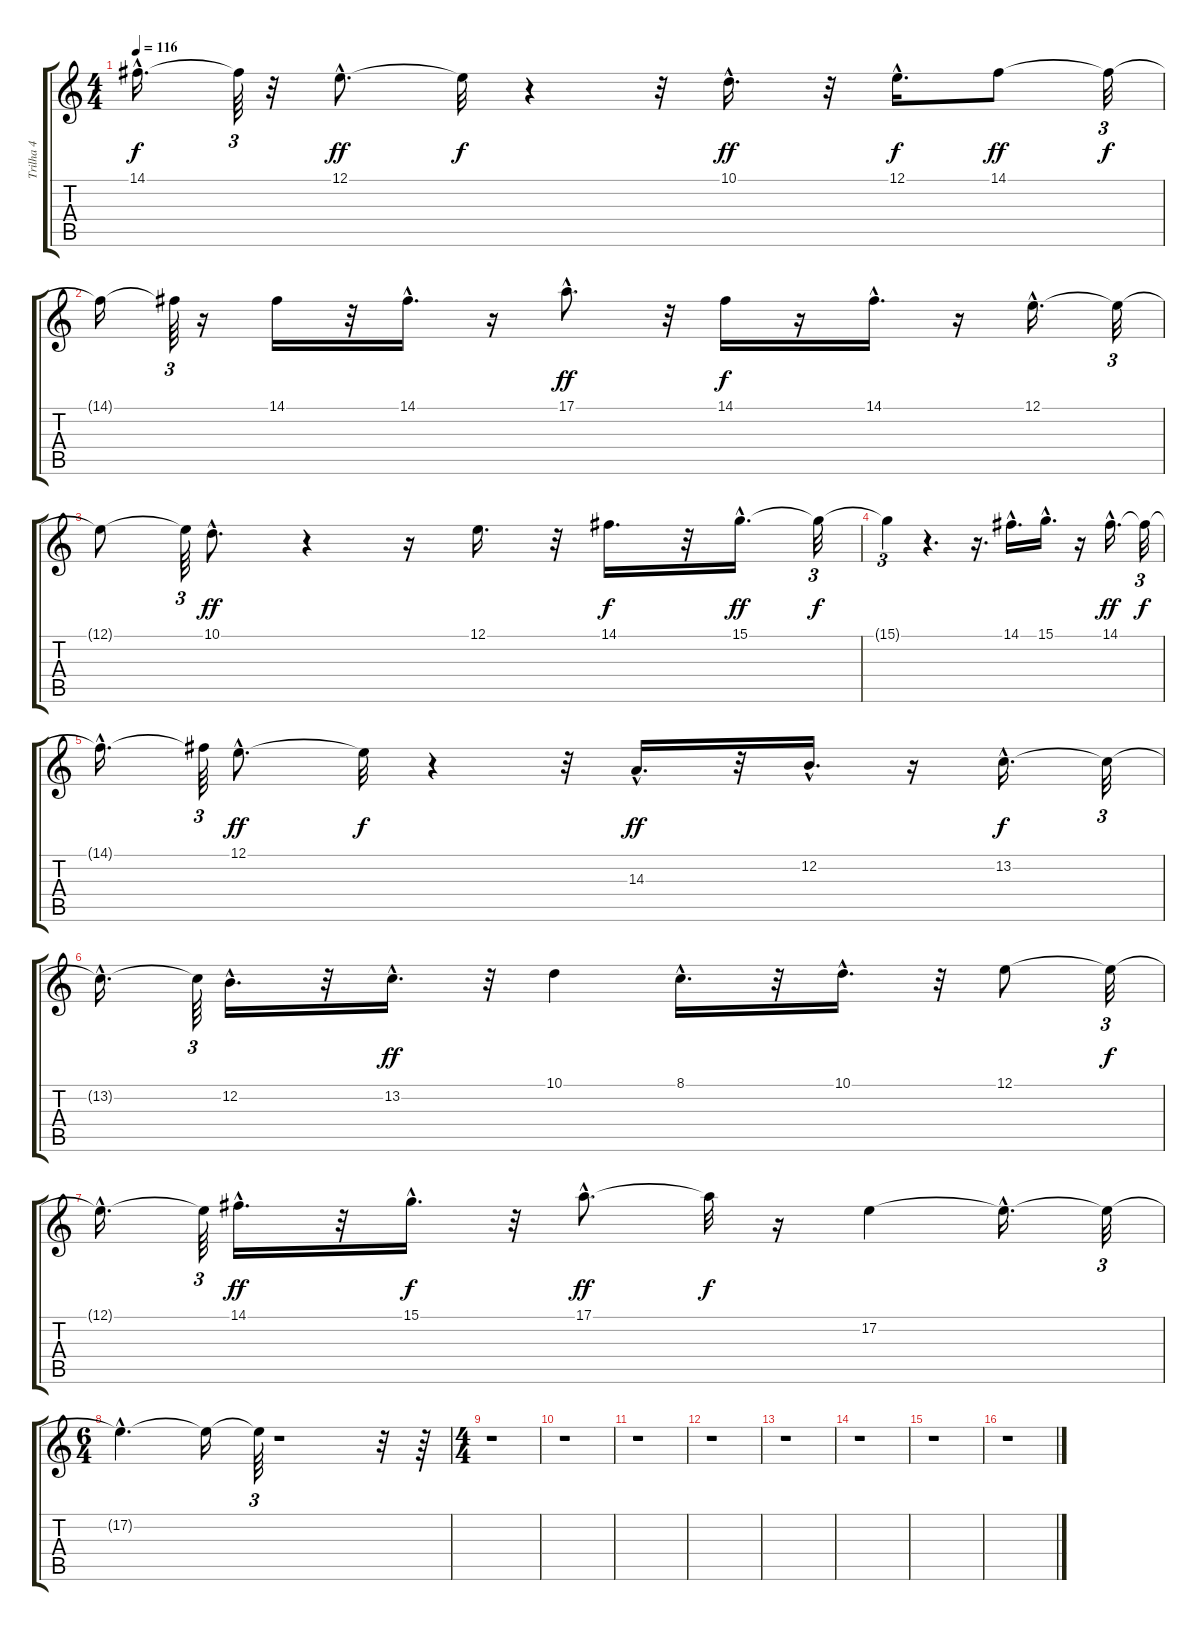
\track ("Trilha 4" "Trilha 4") {instrument flute}
\staff {score tabs}
\tuning (E4 B3 G3 D3 A2 E2) {hide}
\ts (4 4)
\tempo 116
\clef g2
\ks c
14.1{hac t}.16{d dy f} 14.1{t}.64{tu (3 2)} r.32 12.1{hac}.8{d dy ff} 12.1{t}.32{dy f} r.4 r.32 10.1{hac}.16{d dy ff} r.32 12.1{hac}.16{d dy f} 14.1.8{dy ff} 14.1{t}.32{tu (3 2) dy f} |
14.1{t}.16 14.1{t}.64{tu (3 2)} r.16 14.1.16 r.32 14.1{hac}.16{d} r.16 17.1{hac}.8{d dy ff} r.32 14.1.16{dy f} r.16 14.1{hac}.16{d} r.16 12.1{hac}.16{d} 12.1{t}.32{tu (3 2)} |
12.1{t}.8 12.1{t}.64{tu (3 2)} 10.1{hac}.8{d dy ff} r.4 r.16 12.1.16{d} r.32 14.1.16{d dy f} r.32 15.1{hac}.16{d dy ff} 15.1{t}.32{tu (3 2) dy f} |
15.1{t}.4{tu (3 2)} r.4{d} r.16{d} 14.1{hac}.16{d} 15.1{hac}.16{d} r.16 14.1{hac}.16{d dy ff} 14.1{t}.32{tu (3 2) dy f} |
14.1{hac t}.16{d} 14.1{t}.64{tu (3 2)} 12.1{hac}.8{d dy ff} 12.1{t}.32{dy f} r.4 r.32 14.3{hac}.16{d dy ff} r.32 12.2{hac}.16{d} r.16 13.2{hac}.16{d dy f} 13.2{t}.32{tu (3 2)} |
13.2{hac t}.16{d} 13.2{t}.64{tu (3 2)} 12.2{hac}.16{d} r.32 13.2{hac}.16{d dy ff} r.32 10.1.4 8.1{hac}.16{d} r.32 10.1{hac}.16{d} r.32 12.1.8 12.1{t}.32{tu (3 2) dy f} |
12.1{hac t}.16{d} 12.1{t}.64{tu (3 2)} 14.1{hac}.16{d dy ff} r.32 15.1{hac}.16{d dy f} r.32 17.1{hac}.8{d dy ff} 17.1{t}.32{dy f} r.16 17.2.4 17.2{hac t}.16{d} 17.2{t}.32{tu (3 2)} |
\ts (6 4)
17.2{hac t}.4{d} 17.2{t}.16 17.2{t}.64{tu (3 2)} r.1 r.32 r.64 |
\ts (4 4)
r.1 |
r.1 |
r.1 |
r.1 |
r.1 |
r.1 |
r.1 |
r.1
